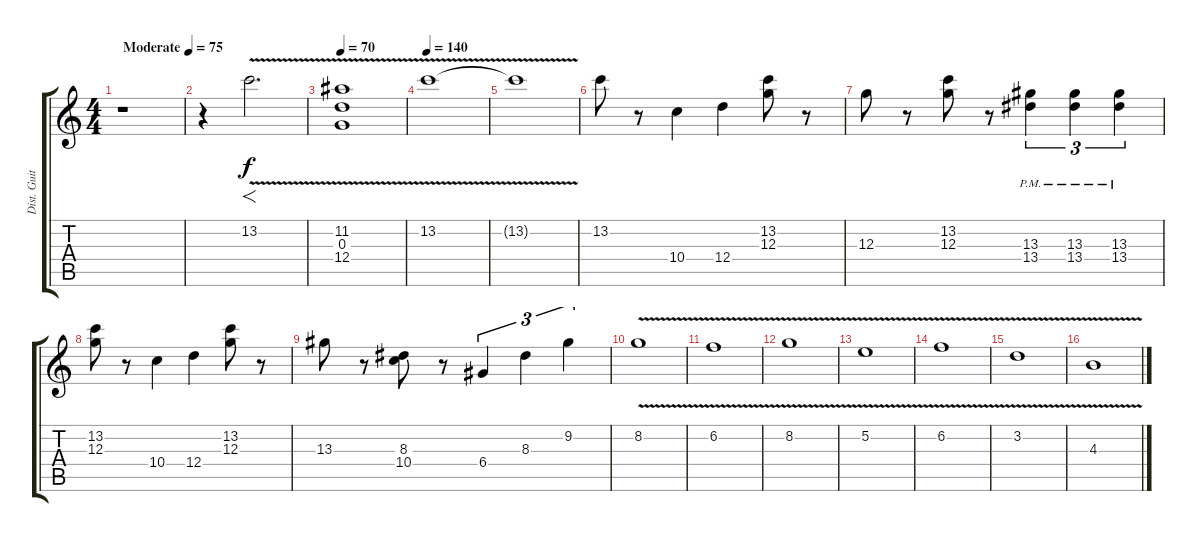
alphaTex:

\track ("Dist. Guitar 3" "Dist. Guit") {instrument distortionguitar}
\staff {score tabs}
\tuning (E4 B3 G3 D3 A2 E2) {hide}
\ts (4 4)
\tempo (75 "Moderate")
\clef g2
\ks c
r.1{dy f instrument distortionguitar} |
r.4 13.2{v}.2{f d} |
\tempo 70
(11.2{v} 0.3{v} 12.4{v}).1 |
\tempo 140
13.2{v}.1 |
13.2{v t}.1 |
13.2.8 r.8 10.4.4 12.4.4 (13.2 12.3).8 r.8 |
12.3.8 r.8 (13.2 12.3).8 r.8 (13.3{pm} 13.4{pm}).4{tu (3 2)} (13.3{pm} 13.4{pm}).4{tu (3 2)} (13.3{pm} 13.4{pm}).4{tu (3 2)} |
(13.2 12.3).8 r.8 10.4.4 12.4.4 (13.2 12.3).8 r.8 |
13.3.8 r.8 (8.3 10.4).8 r.8 6.4.4{tu (3 2)} 8.3.4{tu (3 2)} 9.2.4{tu (3 2)} |
8.2{v}.1 |
6.2{v}.1 |
8.2{v}.1 |
5.2{v}.1 |
6.2{v}.1 |
3.2{v}.1 |
4.3{v}.1
